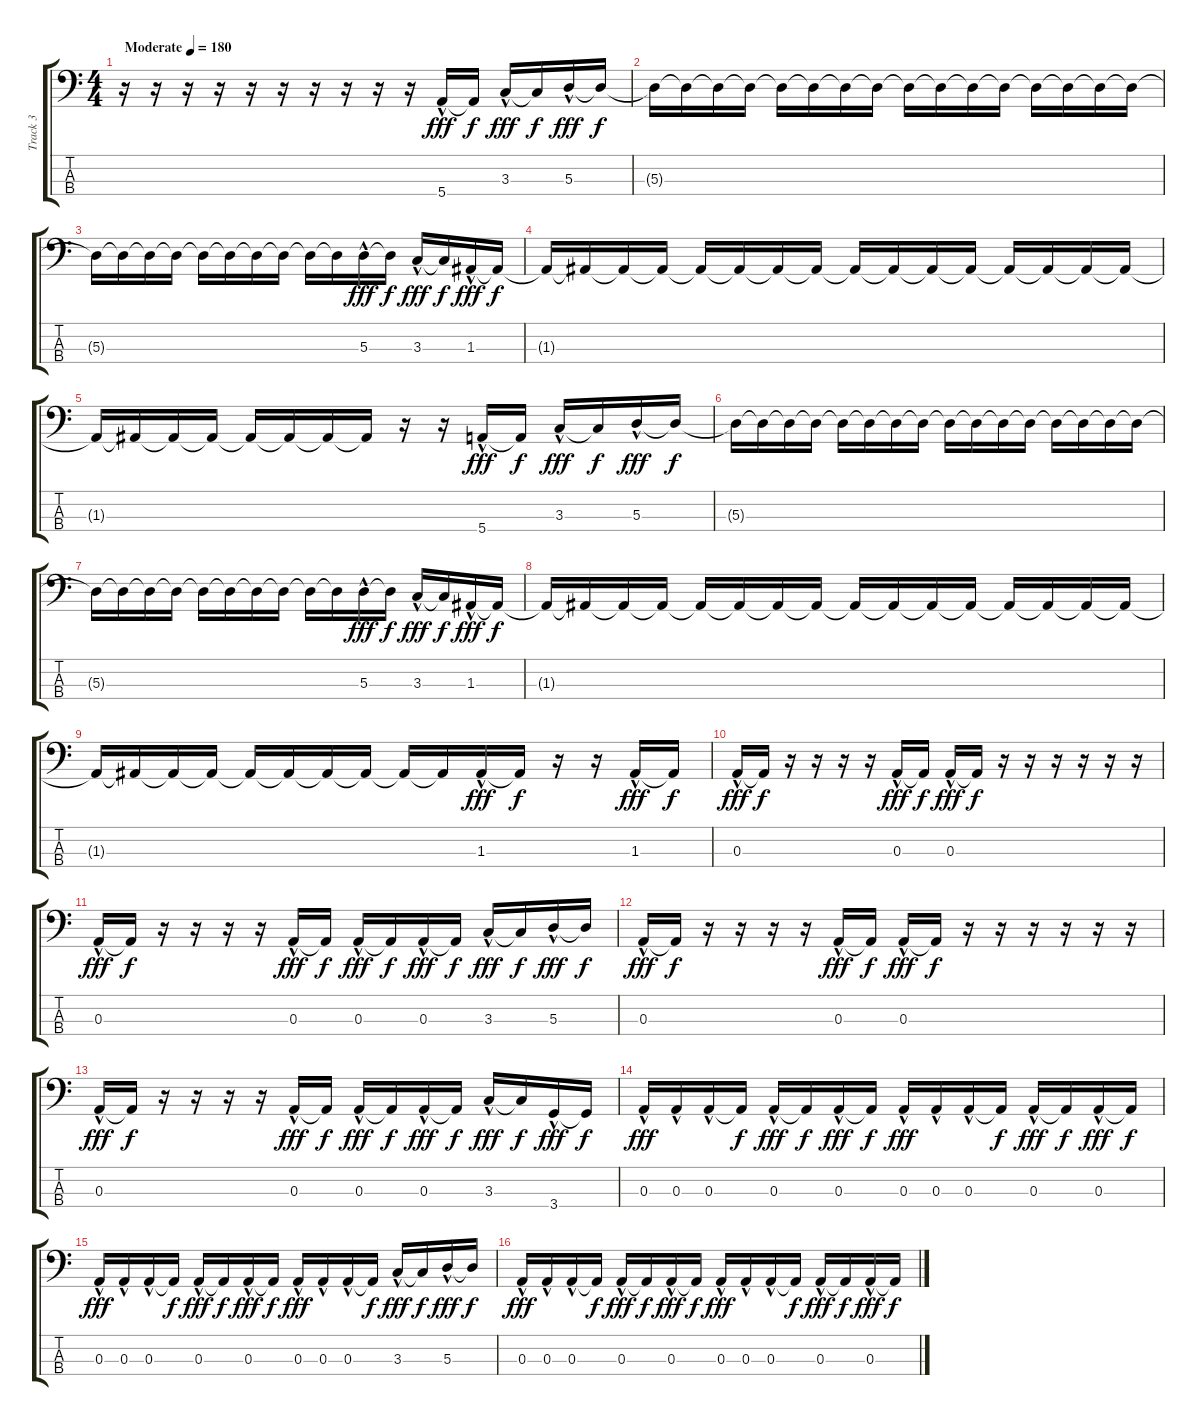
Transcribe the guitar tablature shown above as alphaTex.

\track ("Track 3" "Track 3") {instrument electricbasspick bank 255}
\staff {score tabs}
\tuning (G2 D2 A1 E1) {hide}
\ts (4 4)
\tempo (180 "Moderate")
\clef f4
\ks c
r.16{dy fff instrument electricbasspick} r.16 r.16 r.16 r.16 r.16 r.16 r.16 r.16 r.16 5.4{hac}.16 5.4{t}.16{dy f} 3.3{hac}.16{dy fff} 3.3{t}.16{dy f} 5.3{hac}.16{dy fff} 5.3{t}.16{dy f} |
5.3{t}.16 5.3{t}.16 5.3{t}.16 5.3{t}.16 5.3{t}.16 5.3{t}.16 5.3{t}.16 5.3{t}.16 5.3{t}.16 5.3{t}.16 5.3{t}.16 5.3{t}.16 5.3{t}.16 5.3{t}.16 5.3{t}.16 5.3{t}.16 |
5.3{t}.16 5.3{t}.16 5.3{t}.16 5.3{t}.16 5.3{t}.16 5.3{t}.16 5.3{t}.16 5.3{t}.16 5.3{t}.16 5.3{t}.16 5.3{hac}.16{dy fff} 5.3{t}.16{dy f} 3.3{hac}.16{dy fff} 3.3{t}.16{dy f} 1.3{hac}.16{dy fff} 1.3{t}.16{dy f} |
1.3{t}.16 1.3{t}.16 1.3{t}.16 1.3{t}.16 1.3{t}.16 1.3{t}.16 1.3{t}.16 1.3{t}.16 1.3{t}.16 1.3{t}.16 1.3{t}.16 1.3{t}.16 1.3{t}.16 1.3{t}.16 1.3{t}.16 1.3{t}.16 |
1.3{t}.16 1.3{t}.16 1.3{t}.16 1.3{t}.16 1.3{t}.16 1.3{t}.16 1.3{t}.16 1.3{t}.16 r.16 r.16 5.4{hac}.16{dy fff} 5.4{t}.16{dy f} 3.3{hac}.16{dy fff} 3.3{t}.16{dy f} 5.3{hac}.16{dy fff} 5.3{t}.16{dy f} |
5.3{t}.16 5.3{t}.16 5.3{t}.16 5.3{t}.16 5.3{t}.16 5.3{t}.16 5.3{t}.16 5.3{t}.16 5.3{t}.16 5.3{t}.16 5.3{t}.16 5.3{t}.16 5.3{t}.16 5.3{t}.16 5.3{t}.16 5.3{t}.16 |
5.3{t}.16 5.3{t}.16 5.3{t}.16 5.3{t}.16 5.3{t}.16 5.3{t}.16 5.3{t}.16 5.3{t}.16 5.3{t}.16 5.3{t}.16 5.3{hac}.16{dy fff} 5.3{t}.16{dy f} 3.3{hac}.16{dy fff} 3.3{t}.16{dy f} 1.3{hac}.16{dy fff} 1.3{t}.16{dy f} |
1.3{t}.16 1.3{t}.16 1.3{t}.16 1.3{t}.16 1.3{t}.16 1.3{t}.16 1.3{t}.16 1.3{t}.16 1.3{t}.16 1.3{t}.16 1.3{t}.16 1.3{t}.16 1.3{t}.16 1.3{t}.16 1.3{t}.16 1.3{t}.16 |
1.3{t}.16 1.3{t}.16 1.3{t}.16 1.3{t}.16 1.3{t}.16 1.3{t}.16 1.3{t}.16 1.3{t}.16 1.3{t}.16 1.3{t}.16 1.3{hac}.16{dy fff} 1.3{t}.16{dy f} r.16 r.16 1.3{hac}.16{dy fff} 1.3{t}.16{dy f} |
0.3{hac}.16{dy fff} 0.3{t}.16{dy f} r.16 r.16 r.16 r.16 0.3{hac}.16{dy fff} 0.3{t}.16{dy f} 0.3{hac}.16{dy fff} 0.3{t}.16{dy f} r.16 r.16 r.16 r.16 r.16 r.16 |
0.3{hac}.16{dy fff} 0.3{t}.16{dy f} r.16 r.16 r.16 r.16 0.3{hac}.16{dy fff} 0.3{t}.16{dy f} 0.3{hac}.16{dy fff} 0.3{t}.16{dy f} 0.3{hac}.16{dy fff} 0.3{t}.16{dy f} 3.3{hac}.16{dy fff} 3.3{t}.16{dy f} 5.3{hac}.16{dy fff} 5.3{t}.16{dy f} |
0.3{hac}.16{dy fff} 0.3{t}.16{dy f} r.16 r.16 r.16 r.16 0.3{hac}.16{dy fff} 0.3{t}.16{dy f} 0.3{hac}.16{dy fff} 0.3{t}.16{dy f} r.16 r.16 r.16 r.16 r.16 r.16 |
0.3{hac}.16{dy fff} 0.3{t}.16{dy f} r.16 r.16 r.16 r.16 0.3{hac}.16{dy fff} 0.3{t}.16{dy f} 0.3{hac}.16{dy fff} 0.3{t}.16{dy f} 0.3{hac}.16{dy fff} 0.3{t}.16{dy f} 3.3{hac}.16{dy fff} 3.3{t}.16{dy f} 3.4{hac}.16{dy fff} 3.4{t}.16{dy f} |
0.3{hac}.16{dy fff} 0.3{hac}.16 0.3{hac}.16 0.3{t}.16{dy f} 0.3{hac}.16{dy fff} 0.3{t}.16{dy f} 0.3{hac}.16{dy fff} 0.3{t}.16{dy f} 0.3{hac}.16{dy fff} 0.3{hac}.16 0.3{hac}.16 0.3{t}.16{dy f} 0.3{hac}.16{dy fff} 0.3{t}.16{dy f} 0.3{hac}.16{dy fff} 0.3{t}.16{dy f} |
0.3{hac}.16{dy fff} 0.3{hac}.16 0.3{hac}.16 0.3{t}.16{dy f} 0.3{hac}.16{dy fff} 0.3{t}.16{dy f} 0.3{hac}.16{dy fff} 0.3{t}.16{dy f} 0.3{hac}.16{dy fff} 0.3{hac}.16 0.3{hac}.16 0.3{t}.16{dy f} 3.3{hac}.16{dy fff} 3.3{t}.16{dy f} 5.3{hac}.16{dy fff} 5.3{t}.16{dy f} |
0.3{hac}.16{dy fff} 0.3{hac}.16 0.3{hac}.16 0.3{t}.16{dy f} 0.3{hac}.16{dy fff} 0.3{t}.16{dy f} 0.3{hac}.16{dy fff} 0.3{t}.16{dy f} 0.3{hac}.16{dy fff} 0.3{hac}.16 0.3{hac}.16 0.3{t}.16{dy f} 0.3{hac}.16{dy fff} 0.3{t}.16{dy f} 0.3{hac}.16{dy fff} 0.3{t}.16{dy f}
